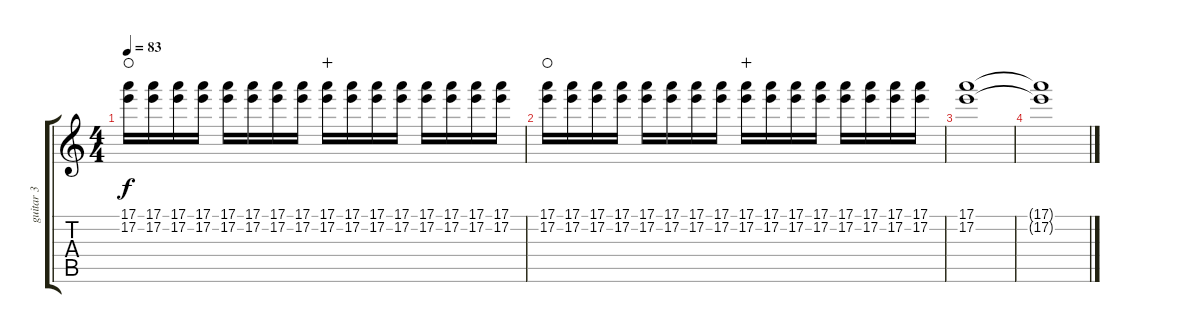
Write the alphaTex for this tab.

\track ("guitar 3" "guitar 3") {instrument distortionguitar}
\staff {score tabs}
\tuning (E4 B3 G3 D3 A2 E2) {hide}
\ts (4 4)
\tempo 83
\clef g2
\ks c
(17.1 17.2).16{dy f waho} (17.1 17.2).16 (17.1 17.2).16 (17.1 17.2).16 (17.1 17.2).16 (17.1 17.2).16 (17.1 17.2).16 (17.1 17.2).16 (17.1 17.2).16{wahc} (17.1 17.2).16 (17.1 17.2).16 (17.1 17.2).16 (17.1 17.2).16 (17.1 17.2).16 (17.1 17.2).16 (17.1 17.2).16 |
(17.1 17.2).16{waho} (17.1 17.2).16 (17.1 17.2).16 (17.1 17.2).16 (17.1 17.2).16 (17.1 17.2).16 (17.1 17.2).16 (17.1 17.2).16 (17.1 17.2).16{wahc} (17.1 17.2).16 (17.1 17.2).16 (17.1 17.2).16 (17.1 17.2).16 (17.1 17.2).16 (17.1 17.2).16 (17.1 17.2).16 |
(17.1 17.2).1 |
(17.1{t} 17.2{t}).1
